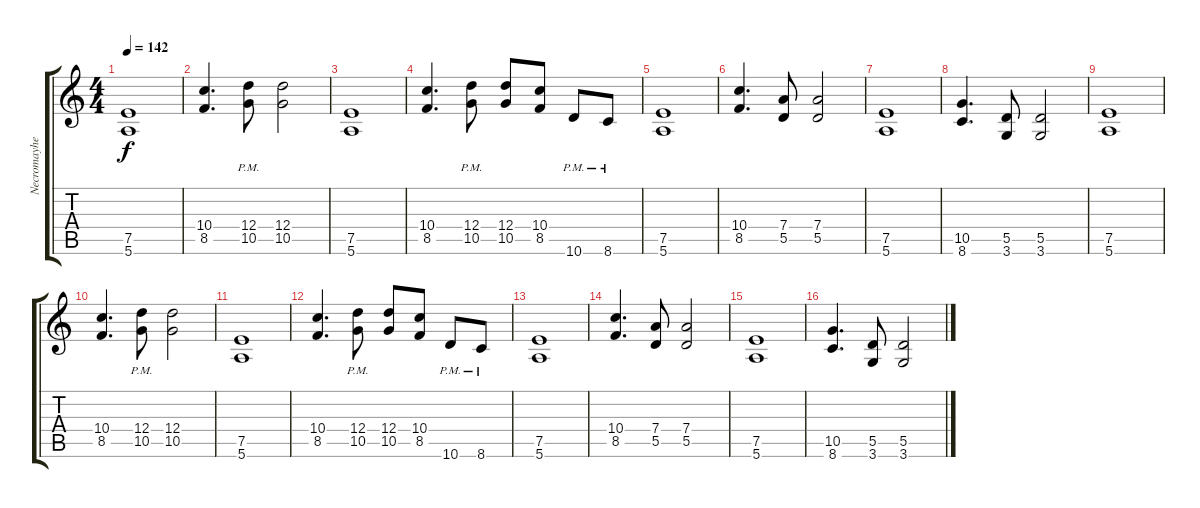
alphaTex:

\track ("Necromayhem" "Necromayhe") {instrument distortionguitar}
\staff {score tabs}
\tuning (E4 B3 G3 D3 A2 E2) {hide}
\ts (4 4)
\tempo 142
\clef g2
\ks c
(7.5 5.6).1{dy f} |
(10.4 8.5).4{d} (12.4 10.5{pm}).8 (12.4 10.5).2 |
(7.5 5.6).1 |
(10.4 8.5).4{d} (12.4 10.5{pm}).8 (12.4 10.5).8 (10.4 8.5).8 10.6{pm}.8 8.6{pm}.8 |
(7.5 5.6).1 |
(10.4 8.5).4{d} (7.4 5.5).8 (7.4 5.5).2 |
(7.5 5.6).1 |
(10.5 8.6).4{d} (5.5 3.6).8 (5.5 3.6).2 |
(7.5 5.6).1 |
(10.4 8.5).4{d} (12.4 10.5{pm}).8 (12.4 10.5).2 |
(7.5 5.6).1 |
(10.4 8.5).4{d} (12.4 10.5{pm}).8 (12.4 10.5).8 (10.4 8.5).8 10.6{pm}.8 8.6{pm}.8 |
(7.5 5.6).1 |
(10.4 8.5).4{d} (7.4 5.5).8 (7.4 5.5).2 |
(7.5 5.6).1 |
(10.5 8.6).4{d} (5.5 3.6).8 (5.5 3.6).2
